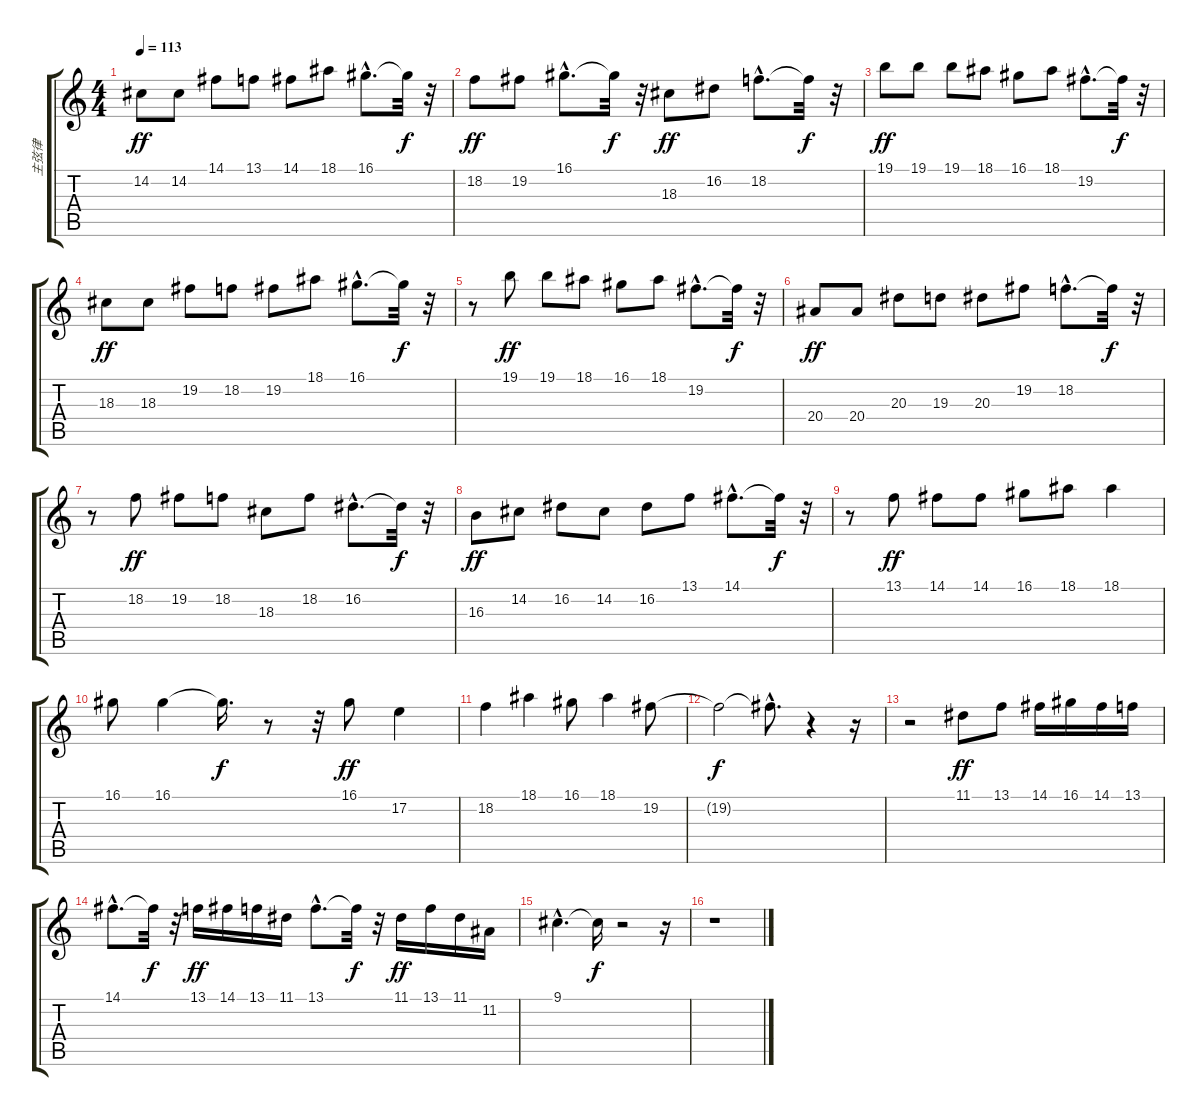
\track ("主弦律" "主弦律") {instrument flute}
\staff {score tabs}
\tuning (E4 B3 G3 D3 A2 E2) {hide}
\ts (4 4)
\tempo 113
\clef g2
\ks c
14.2.8{dy ff} 14.2.8 14.1.8 13.1.8 14.1.8 18.1.8 16.1{hac}.8{d} 16.1{t}.32{dy f} r.32 |
18.2.8{dy ff} 19.2.8 16.1{hac}.8{d} 16.1{t}.32{dy f} r.32 18.3.8{dy ff} 16.2.8 18.2{hac}.8{d} 18.2{t}.32{dy f} r.32 |
19.1.8{dy ff} 19.1.8 19.1.8 18.1.8 16.1.8 18.1.8 19.2{hac}.8{d} 19.2{t}.32{dy f} r.32 |
18.3.8{dy ff} 18.3.8 19.2.8 18.2.8 19.2.8 18.1.8 16.1{hac}.8{d} 16.1{t}.32{dy f} r.32 |
r.8 19.1.8{dy ff} 19.1.8 18.1.8 16.1.8 18.1.8 19.2{hac}.8{d} 19.2{t}.32{dy f} r.32 |
20.4.8{dy ff} 20.4.8 20.3.8 19.3.8 20.3.8 19.2.8 18.2{hac}.8{d} 18.2{t}.32{dy f} r.32 |
r.8 18.2.8{dy ff} 19.2.8 18.2.8 18.3.8 18.2.8 16.2{hac}.8{d} 16.2{t}.32{dy f} r.32 |
16.3.8{dy ff} 14.2.8 16.2.8 14.2.8 16.2.8 13.1.8 14.1{hac}.8{d} 14.1{t}.32{dy f} r.32 |
r.8 13.1.8{dy ff} 14.1.8 14.1.8 16.1.8 18.1.8 18.1.4 |
16.1.8 16.1.4 16.1{t}.16{d dy f} r.8 r.32 16.1.8{dy ff} 17.2.4 |
18.2.4 18.1.4 16.1.8 18.1.4 19.2.8 |
19.2{t}.2{dy f} 19.2{hac t}.8{d} r.4 r.16 |
r.2 11.1.8{dy ff} 13.1.8 14.1.16 16.1.16 14.1.16 13.1.16 |
14.1{hac}.8{d} 14.1{t}.32{dy f} r.32 13.1.16{dy ff} 14.1.16 13.1.16 11.1.16 13.1{hac}.8{d} 13.1{t}.32{dy f} r.32 11.1.16{dy ff} 13.1.16 11.1.16 11.2.16 |
9.1{hac}.4{d} 9.1{t}.16{dy f} r.2 r.16 |
r.1
